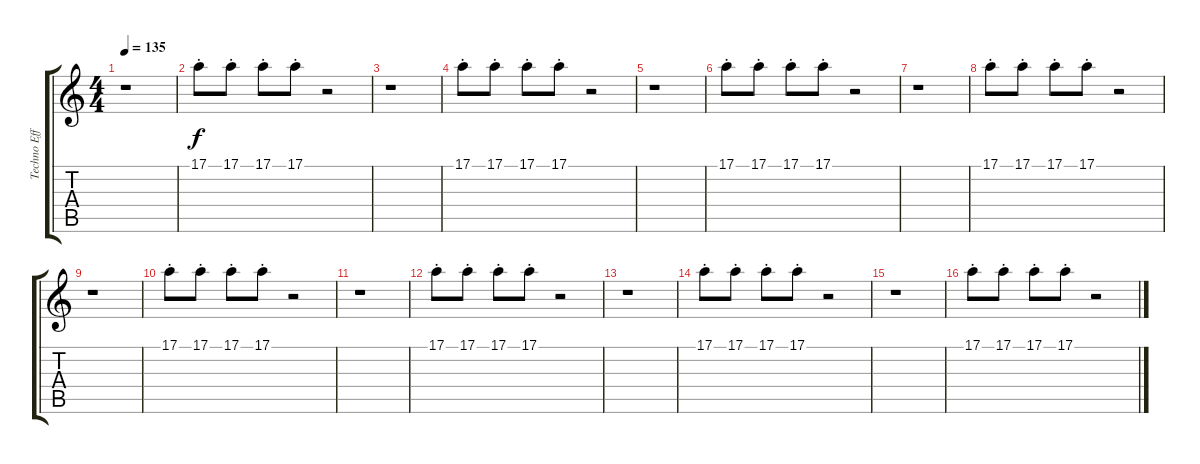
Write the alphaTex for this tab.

\track ("Techno Effects" "Techno Eff") {instrument lead5charang}
\staff {score tabs}
\tuning (E4 B3 G3 D3 A2 E2) {hide}
\ts (4 4)
\tempo 135
\clef g2
\ks c
r.1{dy f} |
17.1{st}.8 17.1{st}.8 17.1{st}.8 17.1{st}.8 r.2 |
r.1 |
17.1{st}.8 17.1{st}.8 17.1{st}.8 17.1{st}.8 r.2 |
r.1 |
17.1{st}.8 17.1{st}.8 17.1{st}.8 17.1{st}.8 r.2 |
r.1 |
17.1{st}.8 17.1{st}.8 17.1{st}.8 17.1{st}.8 r.2 |
r.1 |
17.1{st}.8 17.1{st}.8 17.1{st}.8 17.1{st}.8 r.2 |
r.1 |
17.1{st}.8 17.1{st}.8 17.1{st}.8 17.1{st}.8 r.2 |
r.1 |
17.1{st}.8 17.1{st}.8 17.1{st}.8 17.1{st}.8 r.2 |
r.1 |
17.1{st}.8 17.1{st}.8 17.1{st}.8 17.1{st}.8 r.2
